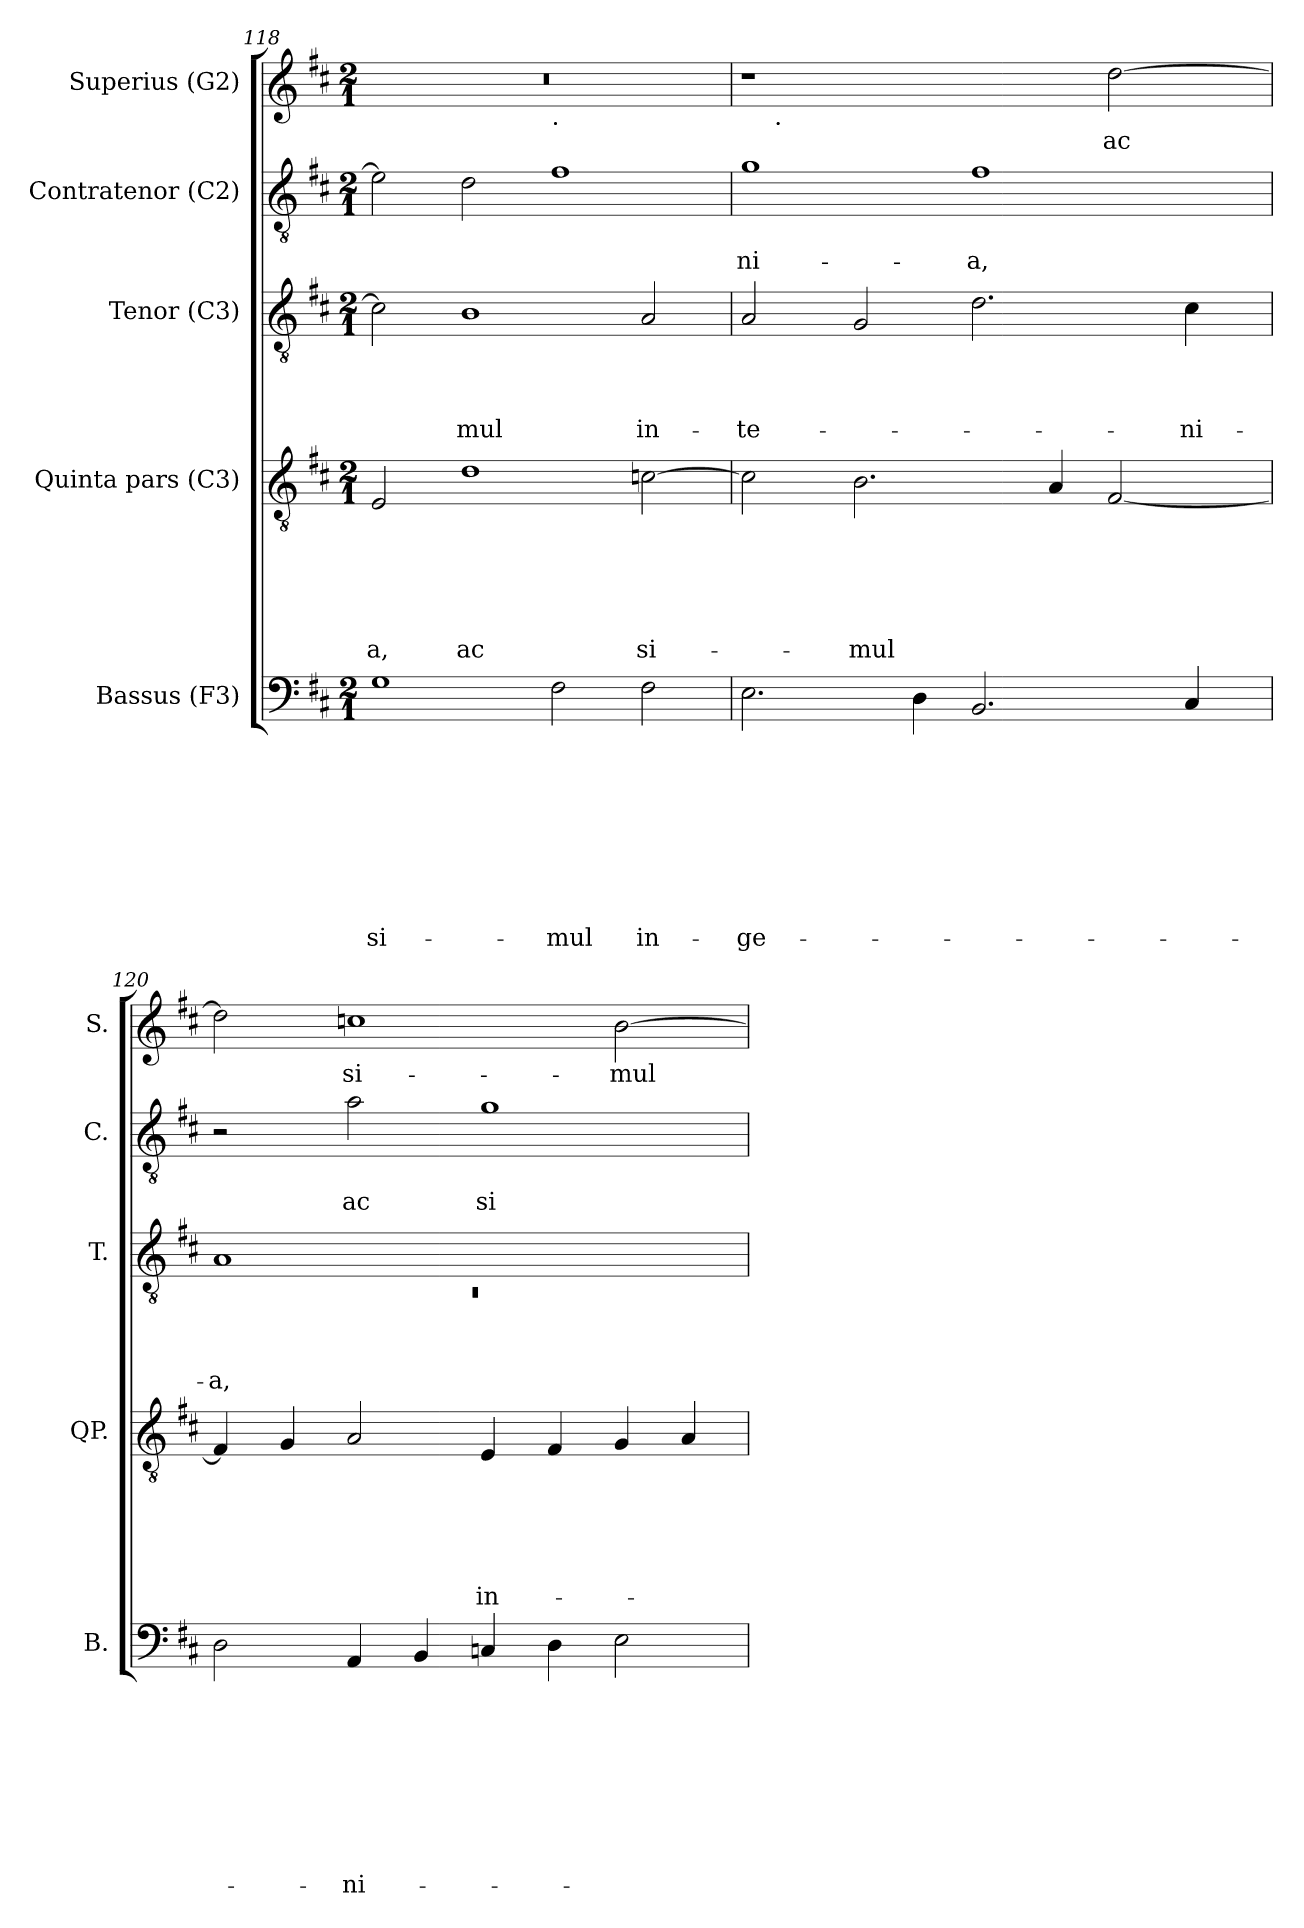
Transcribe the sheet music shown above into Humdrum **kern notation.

**kern	**text	**text	**text	**text	**text	**text	**text	**text	**text	**kern	**text	**text	**text	**text	**text	**text	**kern	**text	**text	**text	**text	**kern	**text	**text	**kern	**text
*part5	*part5	*part5	*part5	*part5	*part5	*part5	*part5	*part5	*part5	*part4	*part4	*part4	*part4	*part4	*part4	*part4	*part3	*part3	*part3	*part3	*part3	*part2	*part2	*part2	*part1	*part1
*staff5	*staff5	*staff5	*staff5	*staff5	*staff5	*staff5	*staff5	*staff5	*staff5	*staff4	*staff4	*staff4	*staff4	*staff4	*staff4	*staff4	*staff3	*staff3	*staff3	*staff3	*staff3	*staff2	*staff2	*staff2	*staff1	*staff1
*I"Bassus (F3)	*	*	*	*	*	*	*	*	*	*I"Quinta pars (C3)	*	*	*	*	*	*	*I"Tenor (C3)	*	*	*	*	*I"Contratenor (C2)	*	*	*I"Superius (G2)	*
*I'B.	*	*	*	*	*	*	*	*	*	*I'QP.	*	*	*	*	*	*	*I'T.	*	*	*	*	*I'C.	*	*	*I'S.	*
!!LO:LB:g=z
*clefF4	*	*	*	*	*	*	*	*	*	*clefGv2	*	*	*	*	*	*	*clefGv2	*	*	*	*	*clefGv2	*	*	*clefG2	*
*k[f#c#]	*	*	*	*	*	*	*	*	*	*k[f#c#]	*	*	*	*	*	*	*k[f#c#]	*	*	*	*	*k[f#c#]	*	*	*k[f#c#]	*
*D:	*	*	*	*	*	*	*	*	*	*D:	*	*	*	*	*	*	*D:	*	*	*	*	*D:	*	*	*D:	*
*M2/1	*	*	*	*	*	*	*	*	*	*M2/1	*	*	*	*	*	*	*M2/1	*	*	*	*	*M2/1	*	*	*M2/1	*
=118	=118	=118	=118	=118	=118	=118	=118	=118	=118	=118	=118	=118	=118	=118	=118	=118	=118	=118	=118	=118	=118	=118	=118	=118	=118	=118
!	!	!	!	!	!	!	!	!	!LO:LY:b	!	!	!	!	!	!	!LO:LY:b	!	!	!	!	!	!	!	!	!	!
*	*	*	*	*	*	*	*	*	*	*	*	*	*	*	*	*	*	*	*	*	*	*	*	*	*^	*
1G	.	.	.	.	.	.	.	.	si-	2E/	.	.	.	.	.	-a,	2cni\]	.	.	.	.	2e\]	.	.	0r	1ryy	.
!	!	!	!	!	!	!	!	!	!	!	!	!	!	!	!	!LO:LY:b	!	!	!	!	!LO:LY:b	!	!	!	!	!	!
.	.	.	.	.	.	.	.	.	.	1d	.	.	.	.	.	ac	1B	.	.	.	-mul	2d\	.	.	.	.	.
!	!	!	!	!	!	!	!	!	!	!	!	!	!	!	!	!	!	!	!	!	!	!	!	!	!	!LO:TX:b:t=.	!
!	!	!	!	!	!	!	!	!	!LO:LY:b	!	!	!	!	!	!	!	!	!	!	!	!	!	!	!	!	!	!
2F#\	.	.	.	.	.	.	.	.	-mul	.	.	.	.	.	.	.	.	.	.	.	.	1f#	.	.	.	1ryy	.
!	!	!	!	!	!	!	!	!	!LO:LY:b	!	!	!	!	!	!	!LO:LY:b	!	!	!	!	!LO:LY:b	!	!	!	!	!	!
2F#\	.	.	.	.	.	.	.	.	in-	[>2cn\	.	.	.	.	.	si-	2A/	.	.	.	in-	.	.	.	.	.	.
=119	=119	=119	=119	=119	=119	=119	=119	=119	=119	=119	=119	=119	=119	=119	=119	=119	=119	=119	=119	=119	=119	=119	=119	=119	=119	=119	=119
!	!	!	!	!	!	!	!	!	!LO:LY:b	!	!	!	!	!	!	!	!	!	!	!	!LO:LY:b	!	!	!LO:LY:b	!	!	!
2.E\	.	.	.	.	.	.	.	.	-ge-	2c\]	.	.	.	.	.	.	2A/	.	.	.	-te-	1g	.	-ni-	1r	16.ryy	.
!	!	!	!	!	!	!	!	!	!	!	!	!	!	!	!	!	!	!	!	!	!	!	!	!	!	!LO:TX:b:t=.	!
.	.	.	.	.	.	.	.	.	.	.	.	.	.	.	.	.	.	.	.	.	.	.	.	.	.	1ryy	.
!	!	!	!	!	!	!	!	!	!	!	!	!	!	!	!	!LO:LY:b	!	!	!	!	!	!	!	!	!	!	!
.	.	.	.	.	.	.	.	.	.	2.B\	.	.	.	.	.	-mul	2G/	.	.	.	.	.	.	.	.	.	.
4D\	.	.	.	.	.	.	.	.	.	.	.	.	.	.	.	.	.	.	.	.	.	.	.	.	.	.	.
!	!	!	!	!	!	!	!	!	!	!	!	!	!	!	!	!	!	!	!	!	!	!	!	!LO:LY:b	!	!	!
2.BB/	.	.	.	.	.	.	.	.	.	.	.	.	.	.	.	.	2.d\	.	.	.	.	1f#	.	-a,	2ryy	.	.
.	.	.	.	.	.	.	.	.	.	.	.	.	.	.	.	.	.	.	.	.	.	.	.	.	.	2ryy	.
.	.	.	.	.	.	.	.	.	.	4A/	.	.	.	.	.	.	.	.	.	.	.	.	.	.	.	.	.
!	!	!	!	!	!	!	!	!	!	!	!	!	!	!	!	!	!	!	!	!	!	!	!	!	!	!	!LO:LY:b
.	.	.	.	.	.	.	.	.	.	[<2F#/	.	.	.	.	.	.	.	.	.	.	.	.	.	.	[>2dd\	.	ac
.	.	.	.	.	.	.	.	.	.	.	.	.	.	.	.	.	.	.	.	.	.	.	.	.	.	4ryy	.
!	!	!	!	!	!	!	!	!	!	!	!	!	!	!	!	!	!	!	!	!	!LO:LY:b	!	!	!	!	!	!
4C#/	.	.	.	.	.	.	.	.	.	.	.	.	.	.	.	.	4c#\	.	.	.	-ni-	.	.	.	.	.	.
.	.	.	.	.	.	.	.	.	.	.	.	.	.	.	.	.	.	.	.	.	.	.	.	.	.	8ryy	.
.	.	.	.	.	.	.	.	.	.	.	.	.	.	.	.	.	.	.	.	.	.	.	.	.	.	32ryy	.
=120	=120	=120	=120	=120	=120	=120	=120	=120	=120	=120	=120	=120	=120	=120	=120	=120	=120	=120	=120	=120	=120	=120	=120	=120	=120	=120	=120
*	*	*	*	*	*	*	*	*	*	*	*	*	*	*	*	*	*^	*	*	*	*	*	*	*	*	*	*
!	!	!	!	!	!	!	!	!	!	!	!	!	!	!	!	!	!	!LO:N:vis=1	!	!	!	!LO:LY:b	!	!	!	!	!	!
*	*	*	*	*	*	*	*	*	*	*	*	*	*	*	*	*	*	*	*	*	*	*	*	*	*	*v	*v	*
2D\	.	.	.	.	.	.	.	.	.	4F#/]	.	.	.	.	.	.	1A	0rC	.	.	.	-a,	2r	.	.	2dd\]	.
.	.	.	.	.	.	.	.	.	.	4G/	.	.	.	.	.	.	.	.	.	.	.	.	.	.	.	.	.
!	!	!	!	!	!	!	!	!	!LO:LY:b	!	!	!	!	!	!	!	!	!	!	!	!	!	!	!	!LO:LY:b	!	!LO:LY:b
4AA/	.	.	.	.	.	.	.	.	-ni-	2A/	.	.	.	.	.	.	.	.	.	.	.	.	2a\	.	ac	1cc	si-
4BB/	.	.	.	.	.	.	.	.	.	.	.	.	.	.	.	.	.	.	.	.	.	.	.	.	.	.	.
!	!	!	!	!	!	!	!	!	!	!	!	!	!	!	!	!LO:LY:b	!	!	!	!	!	!	!	!	!LO:LY:b	!	!
4Cn/	.	.	.	.	.	.	.	.	.	4E/	.	.	.	.	.	in-	1ryy	.	.	.	.	.	1g	.	si-	.	.
4D\	.	.	.	.	.	.	.	.	.	4F#/	.	.	.	.	.	.	.	.	.	.	.	.	.	.	.	.	.
!	!	!	!	!	!	!	!	!	!	!	!	!	!	!	!	!	!	!	!	!	!	!	!	!	!	!	!LO:LY:b
2E\	.	.	.	.	.	.	.	.	.	4G/	.	.	.	.	.	.	.	.	.	.	.	.	.	.	.	[>2b\	-mul
.	.	.	.	.	.	.	.	.	.	4A/	.	.	.	.	.	.	.	.	.	.	.	.	.	.	.	.	.
*	*	*	*	*	*	*	*	*	*	*	*	*	*	*	*	*	*v	*v	*	*	*	*	*	*	*	*	*
=	=	=	=	=	=	=	=	=	=	=	=	=	=	=	=	=	=	=	=	=	=	=	=	=	=	=
*-	*-	*-	*-	*-	*-	*-	*-	*-	*-	*-	*-	*-	*-	*-	*-	*-	*-	*-	*-	*-	*-	*-	*-	*-	*-	*-
